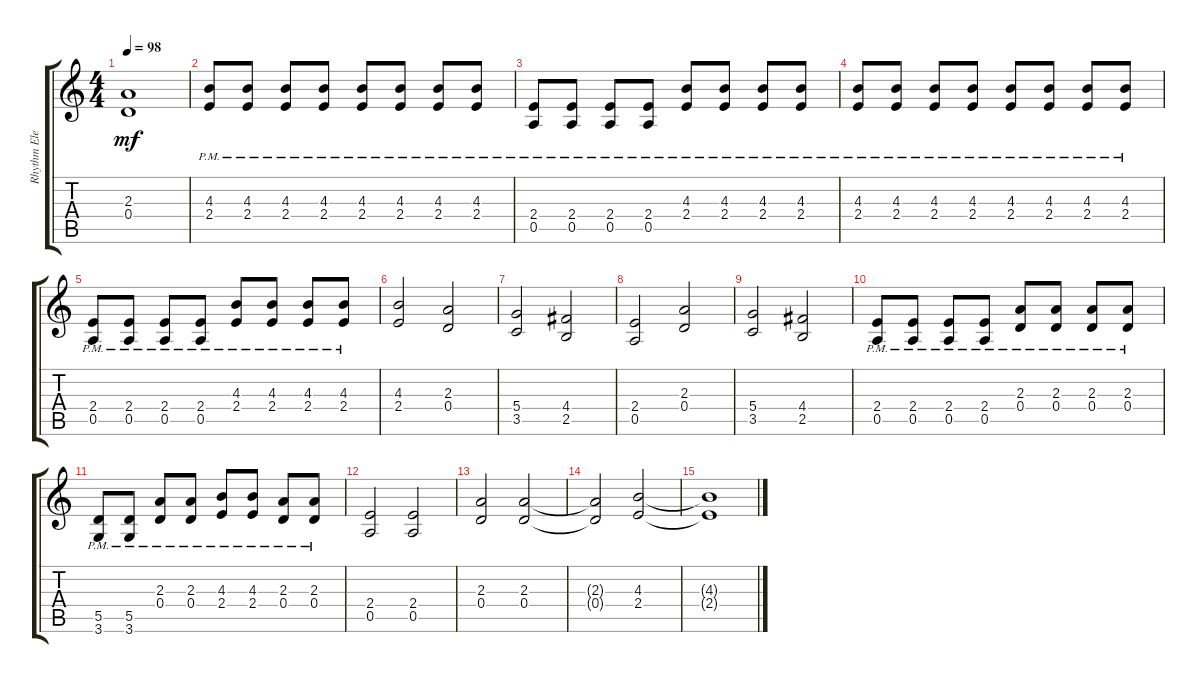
\track ("Rhythm Electric Guitar" "Rhythm Ele") {instrument distortionguitar}
\staff {score tabs}
\tuning (E4 B3 G3 D3 A2 E2) {hide}
\ts (4 4)
\tempo 98
\clef g2
\ks c
(2.3 0.4).1{dy mf} |
(4.3{pm} 2.4{pm}).8 (4.3{pm} 2.4{pm}).8 (4.3{pm} 2.4{pm}).8 (4.3{pm} 2.4{pm}).8 (4.3{pm} 2.4{pm}).8 (4.3{pm} 2.4{pm}).8 (4.3{pm} 2.4{pm}).8 (4.3{pm} 2.4{pm}).8 |
(2.4{pm} 0.5{pm}).8 (2.4{pm} 0.5{pm}).8 (2.4{pm} 0.5{pm}).8 (2.4{pm} 0.5{pm}).8 (4.3{pm} 2.4{pm}).8 (4.3{pm} 2.4{pm}).8 (4.3{pm} 2.4{pm}).8 (4.3{pm} 2.4{pm}).8 |
(4.3{pm} 2.4{pm}).8 (4.3{pm} 2.4{pm}).8 (4.3{pm} 2.4{pm}).8 (4.3{pm} 2.4{pm}).8 (4.3{pm} 2.4{pm}).8 (4.3{pm} 2.4{pm}).8 (4.3{pm} 2.4{pm}).8 (4.3{pm} 2.4{pm}).8 |
(2.4{pm} 0.5{pm}).8 (2.4{pm} 0.5{pm}).8 (2.4{pm} 0.5{pm}).8 (2.4{pm} 0.5{pm}).8 (4.3{pm} 2.4{pm}).8 (4.3{pm} 2.4{pm}).8 (4.3{pm} 2.4{pm}).8 (4.3{pm} 2.4{pm}).8 |
(4.3 2.4).2 (2.3 0.4).2 |
(5.4 3.5).2 (4.4 2.5).2 |
(2.4 0.5).2 (2.3 0.4).2 |
(5.4 3.5).2 (4.4 2.5).2 |
(2.4{pm} 0.5{pm}).8 (2.4{pm} 0.5{pm}).8 (2.4{pm} 0.5{pm}).8 (2.4{pm} 0.5{pm}).8 (2.3{pm} 0.4{pm}).8 (2.3{pm} 0.4{pm}).8 (2.3{pm} 0.4{pm}).8 (2.3{pm} 0.4{pm}).8 |
(5.5{pm} 3.6{pm}).8 (5.5{pm} 3.6{pm}).8 (2.3{pm} 0.4{pm}).8 (2.3{pm} 0.4{pm}).8 (4.3{pm} 2.4{pm}).8 (4.3{pm} 2.4{pm}).8 (2.3{pm} 0.4{pm}).8 (2.3{pm} 0.4{pm}).8 |
(2.4 0.5).2 (2.4 0.5).2 |
(2.3 0.4).2 (2.3 0.4).2 |
(2.3{t} 0.4{t}).2 (4.3 2.4).2 |
(4.3{t} 2.4{t}).1
